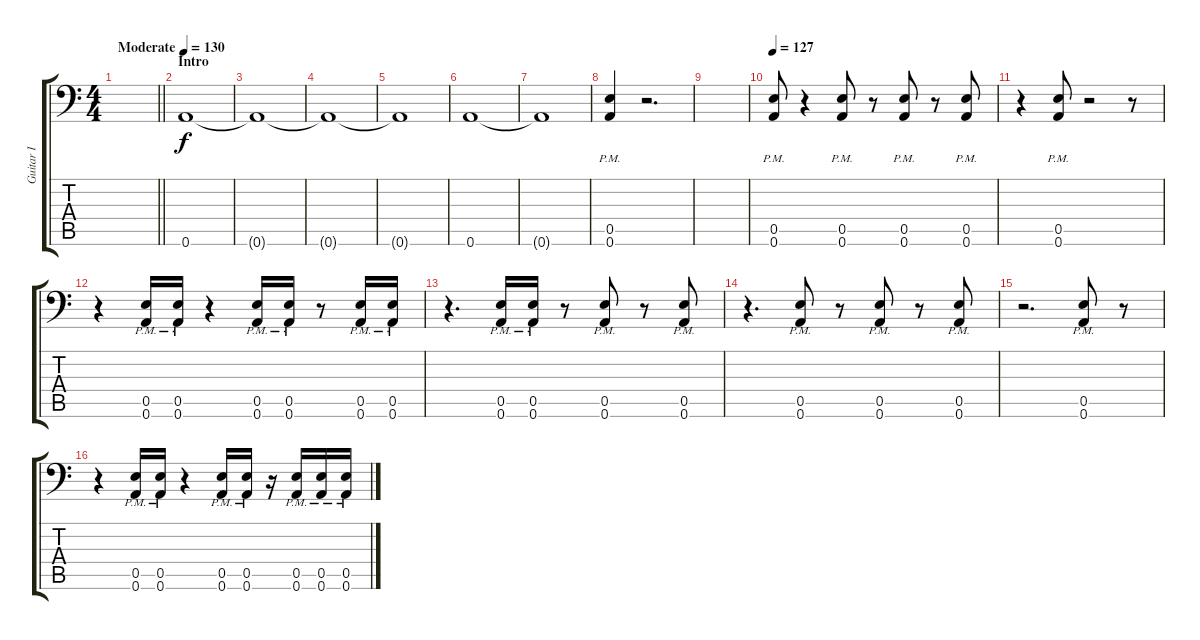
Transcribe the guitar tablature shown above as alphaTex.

\track ("Guitar I" "Guitar I") {instrument distortionguitar}
\staff {score tabs}
\tuning (B3 Gb3 D3 A2 E2 A1) {hide}
\ts (4 4)
\tempo (130 "Moderate")
\clef f4
\barLineRight lightlight
\ks c
|
\section ("" "Intro")
0.6.1 |
0.6{t}.1 |
0.6{t}.1 |
0.6{t}.1 |
0.6.1 |
0.6{t}.1 |
(0.5{pm} 0.6{pm}).4 r.2{d} |
|
\tempo 127
(0.5{pm} 0.6{pm}).8 r.4 (0.5{pm} 0.6{pm}).8 r.8 (0.5{pm} 0.6{pm}).8 r.8 (0.5{pm} 0.6{pm}).8 |
r.4 (0.5{pm} 0.6{pm}).8 r.2 r.8 |
r.4 (0.5{pm} 0.6{pm}).16 (0.5{pm} 0.6{pm}).16 r.4 (0.5{pm} 0.6{pm}).16 (0.5{pm} 0.6{pm}).16 r.8 (0.5{pm} 0.6{pm}).16 (0.5{pm} 0.6{pm}).16 |
r.4{d} (0.5{pm} 0.6{pm}).16 (0.5{pm} 0.6{pm}).16 r.8 (0.5{pm} 0.6{pm}).8 r.8 (0.5{pm} 0.6{pm}).8 |
r.4{d} (0.5{pm} 0.6{pm}).8 r.8 (0.5{pm} 0.6{pm}).8 r.8 (0.5{pm} 0.6{pm}).8 |
r.2{d} (0.5{pm} 0.6{pm}).8 r.8 |
r.4 (0.5{pm} 0.6{pm}).16 (0.5{pm} 0.6{pm}).16 r.4 (0.5{pm} 0.6{pm}).16 (0.5{pm} 0.6{pm}).16 r.16 (0.5{pm} 0.6{pm}).16 (0.5{pm} 0.6{pm}).16 (0.5{pm} 0.6{pm}).16
